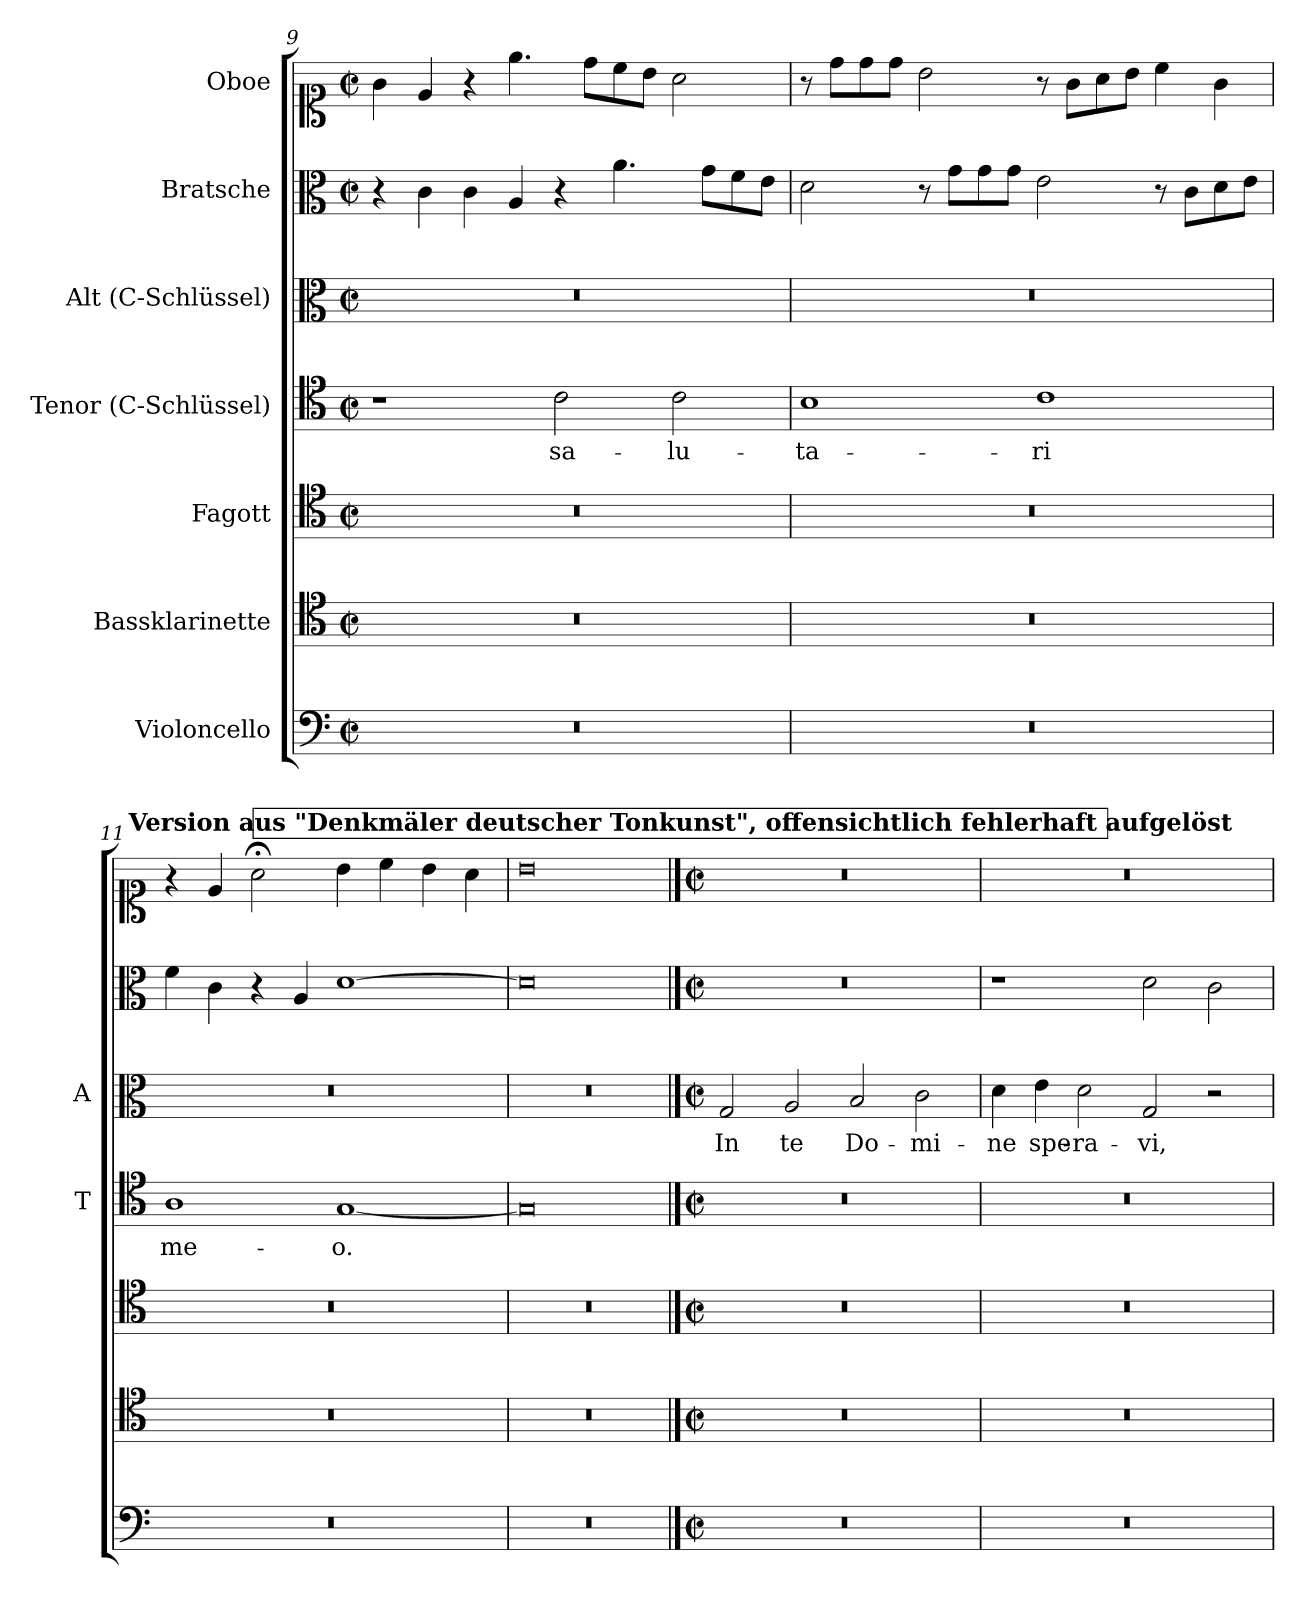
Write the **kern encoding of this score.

**kern	**kern	**kern	**kern	**text	**kern	**text	**kern	**kern
*part7	*part6	*part5	*part4	*part4	*part3	*part3	*part2	*part1
*staff7	*staff6	*staff5	*staff4	*staff4	*staff3	*staff3	*staff2	*staff1
*I"Violoncello	*I"Bassklarinette	*I"Fagott	*I"Tenor (C-Schlüssel)	*	*I"Alt (C-Schlüssel)	*	*I"Bratsche	*I"Oboe
*	*	*	*I'T	*	*I'A	*	*	*
*clefF4	*clefC4	*clefC4	*clefC4	*	*clefC3	*	*clefC3	*clefC1
*k[]	*k[]	*k[]	*k[]	*	*k[]	*	*k[]	*k[]
*M4/2	*M4/2	*M4/2	*M4/2	*	*M4/2	*	*M4/2	*M4/2
*met(c|)	*met(c|)	*met(c|)	*met(c|)	*	*met(c|)	*	*met(c|)	*met(c|)
=9	=9	=9	=9	=9	=9	=9	=9	=9
0r	0r	0r	1r	.	0r	.	4r	4g\
.	.	.	.	.	.	.	4c\	4e/
.	.	.	.	.	.	.	4c\	4r
.	.	.	.	.	.	.	4A/	4.ee\
!	!	!	!	!LO:LY:b	!	!	!	!
.	.	.	2c\	sa-	.	.	4r	.
.	.	.	.	.	.	.	.	8dd\L
.	.	.	.	.	.	.	4.a\	8cc\
.	.	.	.	.	.	.	.	8b\J
!	!	!	!	!LO:LY:b	!	!	!	!
.	.	.	2c\	-lu-	.	.	.	2a\
.	.	.	.	.	.	.	8g\L	.
.	.	.	.	.	.	.	8f\	.
.	.	.	.	.	.	.	8e\J	.
=10	=10	=10	=10	=10	=10	=10	=10	=10
!	!	!	!	!LO:LY:b	!	!	!	!
0r	0r	0r	1B	-ta-	0r	.	2d\	8r
.	.	.	.	.	.	.	.	8dd\L
.	.	.	.	.	.	.	.	8dd\
.	.	.	.	.	.	.	.	8dd\J
.	.	.	.	.	.	.	8r	2b\
.	.	.	.	.	.	.	8g\L	.
.	.	.	.	.	.	.	8g\	.
.	.	.	.	.	.	.	8g\J	.
!	!	!	!	!LO:LY:b	!	!	!	!
.	.	.	1c	-ri	.	.	2e\	8r
.	.	.	.	.	.	.	.	8g\L
.	.	.	.	.	.	.	.	8a\
.	.	.	.	.	.	.	.	8b\J
.	.	.	.	.	.	.	8r	4cc\
.	.	.	.	.	.	.	8c\L	.
.	.	.	.	.	.	.	8d\	4g\
.	.	.	.	.	.	.	8e\J	.
=11	=11	=11	=11	=11	=11	=11	=11	=11
!	!	!	!	!LO:LY:b	!	!	!	!
0r	0r	0r	1A	me-	0r	.	4f\	4r
.	.	.	.	.	.	.	4c\	4e/
.	.	.	.	.	.	.	4r	2a;<\
.	.	.	.	.	.	.	4A/	.
!	!	!	!	!LO:LY:b	!	!	!	!
.	.	.	[1G	-o.	.	.	[1d	4b\
.	.	.	.	.	.	.	.	4cc\
.	.	.	.	.	.	.	.	4b\
.	.	.	.	.	.	.	.	4a\
=12	=12	=12	=12	=12	=12	=12	=12	=12
0r	0r	0r	0G]	.	0r	.	0d]	0b
!!LO:PB:g=z
!!LO:REH:place=s1:a:B:fs=14:t=Version aus "Denkmäler deutscher Tonkunst", offensichtlich fehlerhaft aufgelöst
==1	==1	==1	==1	==1	==1	==1	==1	==1
*M4/2	*M4/2	*M4/2	*M4/2	*	*M4/2	*	*M4/2	*M4/2
*met(c|)	*met(c|)	*met(c|)	*met(c|)	*	*met(c|)	*	*met(c|)	*met(c|)
!	!	!	!	!	!	!LO:LY:b	!	!
0r	0r	0r	0r	.	2G/	In	0r	0r
!	!	!	!	!	!	!LO:LY:b	!	!
.	.	.	.	.	2A/	te	.	.
!	!	!	!	!	!	!LO:LY:b	!	!
.	.	.	.	.	2B/	Do-	.	.
!	!	!	!	!	!	!LO:LY:b	!	!
.	.	.	.	.	2c\	-mi-	.	.
=2	=2	=2	=2	=2	=2	=2	=2	=2
!	!	!	!	!	!	!LO:LY:b	!	!
0r	0r	0r	0r	.	4d\	-ne	1r	0r
!	!	!	!	!	!	!LO:LY:b	!	!
.	.	.	.	.	4e\	spe-	.	.
!	!	!	!	!	!	!LO:LY:b	!	!
.	.	.	.	.	2d\	-ra-	.	.
!	!	!	!	!	!	!LO:LY:b	!	!
.	.	.	.	.	2G/	-vi,	2d\	.
.	.	.	.	.	2r	.	2c\	.
=	=	=	=	=	=	=	=	=
*-	*-	*-	*-	*-	*-	*-	*-	*-
